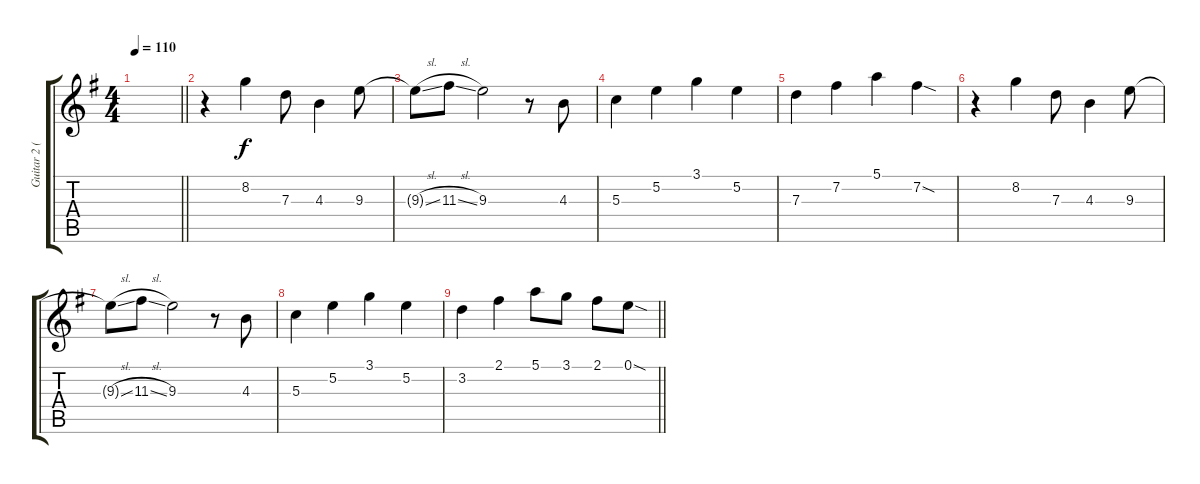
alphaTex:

\track ("Guitar 2 (Billie Joe)" "Guitar 2 (") {instrument distortionguitar}
\staff {score tabs}
\tuning (E4 B3 G3 D3 A2 E2) {hide}
\ts (4 4)
\tempo 110
\clef g2
\barLineRight lightlight
\ks g
|
r.4 8.2.4 7.3.8 4.3.4 9.3.8 |
9.3{sl t}.8 11.3{sl}.8 9.3.2 r.8 4.3.8 |
5.3.4 5.2.4 3.1.4 5.2.4 |
7.3.4 7.2.4 5.1.4 7.2{sod}.4 |
r.4 8.2.4 7.3.8 4.3.4 9.3.8 |
9.3{sl t}.8 11.3{sl}.8 9.3.2 r.8 4.3.8 |
5.3.4 5.2.4 3.1.4 5.2.4 |
\barLineRight lightlight
3.2.4 2.1.4 5.1.8 3.1.8 2.1.8 0.1{sod}.8
